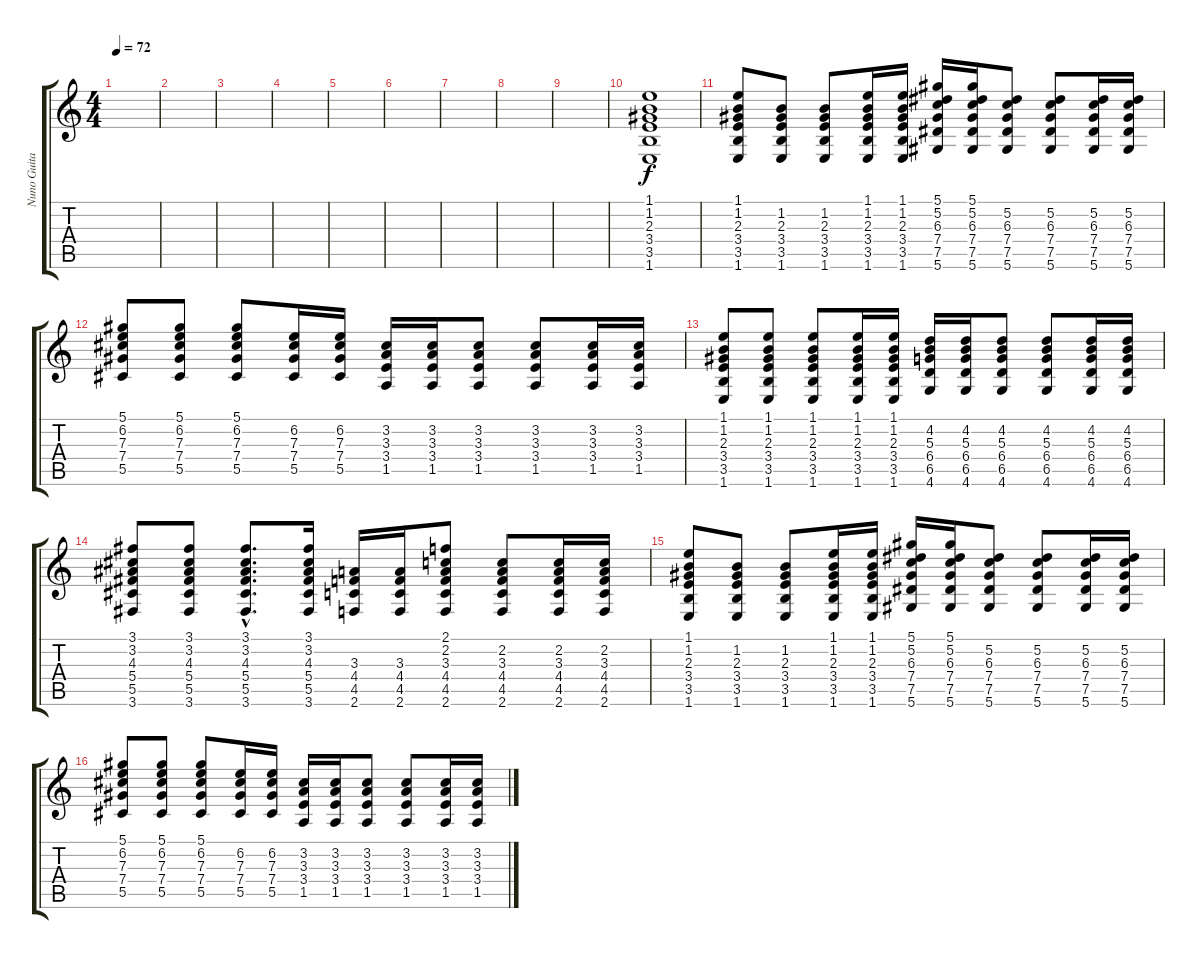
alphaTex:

\track ("Nuno Guitar" "Nuno Guita") {instrument acousticguitarnylon}
\staff {score tabs}
\tuning (Eb4 Bb3 Gb3 Db3 Ab2 Eb2) {hide}
\ts (4 4)
\tempo 72
\clef g2
\ks c
|
|
|
|
|
|
|
|
|
(1.1 1.2 2.3 3.4 3.5 1.6).1{dy f volume 10 instrument acousticguitarsteel} |
(1.1 1.2 2.3 3.4 3.5 1.6).8{volume 8 balance 8} (1.2 2.3 3.4 3.5 1.6).8 (1.2 2.3 3.4 3.5 1.6).8 (1.1 1.2 2.3 3.4 3.5 1.6).16 (1.1 1.2 2.3 3.4 3.5 1.6).16 (5.1 5.2 6.3 7.4 7.5 5.6).16 (5.1 5.2 6.3 7.4 7.5 5.6).16 (5.2 6.3 7.4 7.5 5.6).8 (5.2 6.3 7.4 7.5 5.6).8 (5.2 6.3 7.4 7.5 5.6).16 (5.2 6.3 7.4 7.5 5.6).16 |
(5.1 6.2 7.3 7.4 5.5).8 (5.1 6.2 7.3 7.4 5.5).8 (5.1 6.2 7.3 7.4 5.5).8 (6.2 7.3 7.4 5.5).16 (6.2 7.3 7.4 5.5).16 (3.2 3.3 3.4 1.5).16 (3.2 3.3 3.4 1.5).16 (3.2 3.3 3.4 1.5).8 (3.2 3.3 3.4 1.5).8 (3.2 3.3 3.4 1.5).16 (3.2 3.3 3.4 1.5).16 |
(1.1 1.2 2.3 3.4 3.5 1.6).8 (1.1 1.2 2.3 3.4 3.5 1.6).8 (1.1 1.2 2.3 3.4 3.5 1.6).8 (1.1 1.2 2.3 3.4 3.5 1.6).16 (1.1 1.2 2.3 3.4 3.5 1.6).16 (4.2 5.3 6.4 6.5 4.6).16 (4.2 5.3 6.4 6.5 4.6).16 (4.2 5.3 6.4 6.5 4.6).8 (4.2 5.3 6.4 6.5 4.6).8 (4.2 5.3 6.4 6.5 4.6).16 (4.2 5.3 6.4 6.5 4.6).16 |
(3.1 3.2 4.3 5.4 5.5 3.6).8 (3.1 3.2 4.3 5.4 5.5 3.6).8 (3.1{hac} 3.2{hac} 4.3{hac} 5.4{hac} 5.5{hac} 3.6{hac}).8{d} (3.1 3.2 4.3 5.4 5.5 3.6).16 (3.3 4.4 4.5 2.6).16 (3.3 4.4 4.5 2.6).16 (2.1 2.2 3.3 4.4 4.5 2.6).8 (2.2 3.3 4.4 4.5 2.6).8 (2.2 3.3 4.4 4.5 2.6).16 (2.2 3.3 4.4 4.5 2.6).16 |
(1.1 1.2 2.3 3.4 3.5 1.6).8 (1.2 2.3 3.4 3.5 1.6).8 (1.2 2.3 3.4 3.5 1.6).8 (1.1 1.2 2.3 3.4 3.5 1.6).16 (1.1 1.2 2.3 3.4 3.5 1.6).16 (5.1 5.2 6.3 7.4 7.5 5.6).16 (5.1 5.2 6.3 7.4 7.5 5.6).16 (5.2 6.3 7.4 7.5 5.6).8 (5.2 6.3 7.4 7.5 5.6).8 (5.2 6.3 7.4 7.5 5.6).16 (5.2 6.3 7.4 7.5 5.6).16 |
(5.1 6.2 7.3 7.4 5.5).8 (5.1 6.2 7.3 7.4 5.5).8 (5.1 6.2 7.3 7.4 5.5).8 (6.2 7.3 7.4 5.5).16 (6.2 7.3 7.4 5.5).16 (3.2 3.3 3.4 1.5).16 (3.2 3.3 3.4 1.5).16 (3.2 3.3 3.4 1.5).8 (3.2 3.3 3.4 1.5).8 (3.2 3.3 3.4 1.5).16 (3.2 3.3 3.4 1.5).16
